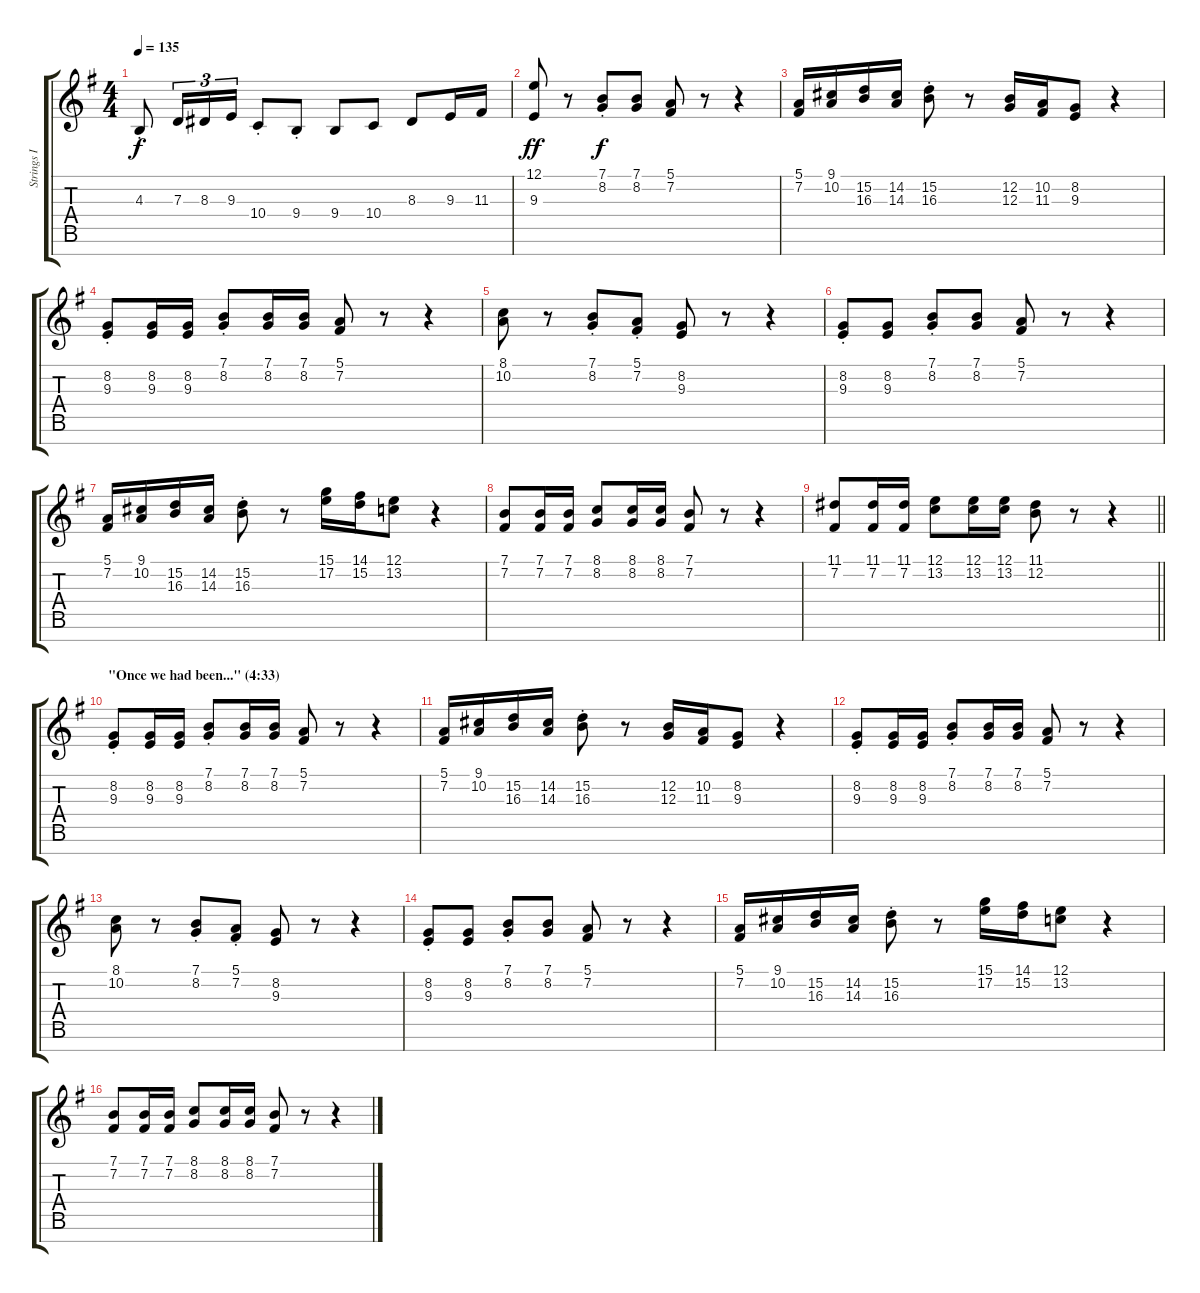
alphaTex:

\track ("Strings I" "Strings I") {instrument stringensemble1}
\staff {score tabs}
\tuning (E4 B3 G3 D3 A2 E2 B1) {hide}
\ts (4 4)
\tempo 135
\clef g2
\ks eminor
4.3{st}.8{dy f} 7.3.16{tu (3 2)} 8.3.16{tu (3 2)} 9.3.16{tu (3 2)} 10.4{st}.8 9.4{st}.8 9.4.8 10.4.8 8.3.8 9.3.16 11.3.16 |
(12.1 9.3).8{dy ff} r.8 (7.1 8.2{st}).8{dy f} (7.1 8.2).8 (5.1 7.2).8 r.8 r.4 |
(5.1 7.2).16 (9.1 10.2).16 (15.2 16.3).16 (14.2 14.3).16 (15.2{st} 16.3{st}).8 r.8 (12.2 12.3).16 (10.2 11.3).16 (8.2 9.3).8 r.4 |
(8.2{st} 9.3{st}).8 (8.2 9.3).16 (8.2 9.3).16 (7.1{st} 8.2{st}).8 (7.1 8.2).16 (7.1 8.2).16 (5.1 7.2).8 r.8 r.4 |
(8.1 10.2).8 r.8 (7.1{st} 8.2{st}).8 (5.1{st} 7.2{st}).8 (8.2 9.3).8 r.8 r.4 |
(8.2 9.3{st}).8 (8.2 9.3).8 (7.1 8.2{st}).8 (7.1 8.2).8 (5.1 7.2).8 r.8 r.4 |
(5.1 7.2).16 (9.1 10.2).16 (15.2 16.3).16 (14.2 14.3).16 (15.2{st} 16.3{st}).8 r.8 (15.1 17.2).16 (14.1 15.2).16 (12.1 13.2).8 r.4 |
(7.1 7.2).8 (7.1 7.2).16 (7.1 7.2).16 (8.1 8.2).8 (8.1 8.2).16 (8.1 8.2).16 (7.1 7.2).8 r.8 r.4 |
\barLineRight lightlight
(11.1 7.2).8 (11.1 7.2).16 (11.1 7.2).16 (12.1 13.2).8 (12.1 13.2).16 (12.1 13.2).16 (11.1 12.2).8 r.8 r.4 |
\section ("" "\"Once we had been...\" (4:33)")
(8.2{st} 9.3{st}).8 (8.2 9.3).16 (8.2 9.3).16 (7.1{st} 8.2{st}).8 (7.1 8.2).16 (7.1 8.2).16 (5.1 7.2).8 r.8 r.4 |
(5.1 7.2).16 (9.1 10.2).16 (15.2 16.3).16 (14.2 14.3).16 (15.2{st} 16.3{st}).8 r.8 (12.2 12.3).16 (10.2 11.3).16 (8.2 9.3).8 r.4 |
(8.2{st} 9.3{st}).8 (8.2 9.3).16 (8.2 9.3).16 (7.1{st} 8.2{st}).8 (7.1 8.2).16 (7.1 8.2).16 (5.1 7.2).8 r.8 r.4 |
(8.1 10.2).8 r.8 (7.1{st} 8.2{st}).8 (5.1{st} 7.2{st}).8 (8.2 9.3).8 r.8 r.4 |
(8.2 9.3{st}).8 (8.2 9.3).8 (7.1 8.2{st}).8 (7.1 8.2).8 (5.1 7.2).8 r.8 r.4 |
(5.1 7.2).16 (9.1 10.2).16 (15.2 16.3).16 (14.2 14.3).16 (15.2{st} 16.3{st}).8 r.8 (15.1 17.2).16 (14.1 15.2).16 (12.1 13.2).8 r.4 |
(7.1 7.2).8 (7.1 7.2).16 (7.1 7.2).16 (8.1 8.2).8 (8.1 8.2).16 (8.1 8.2).16 (7.1 7.2).8 r.8 r.4
